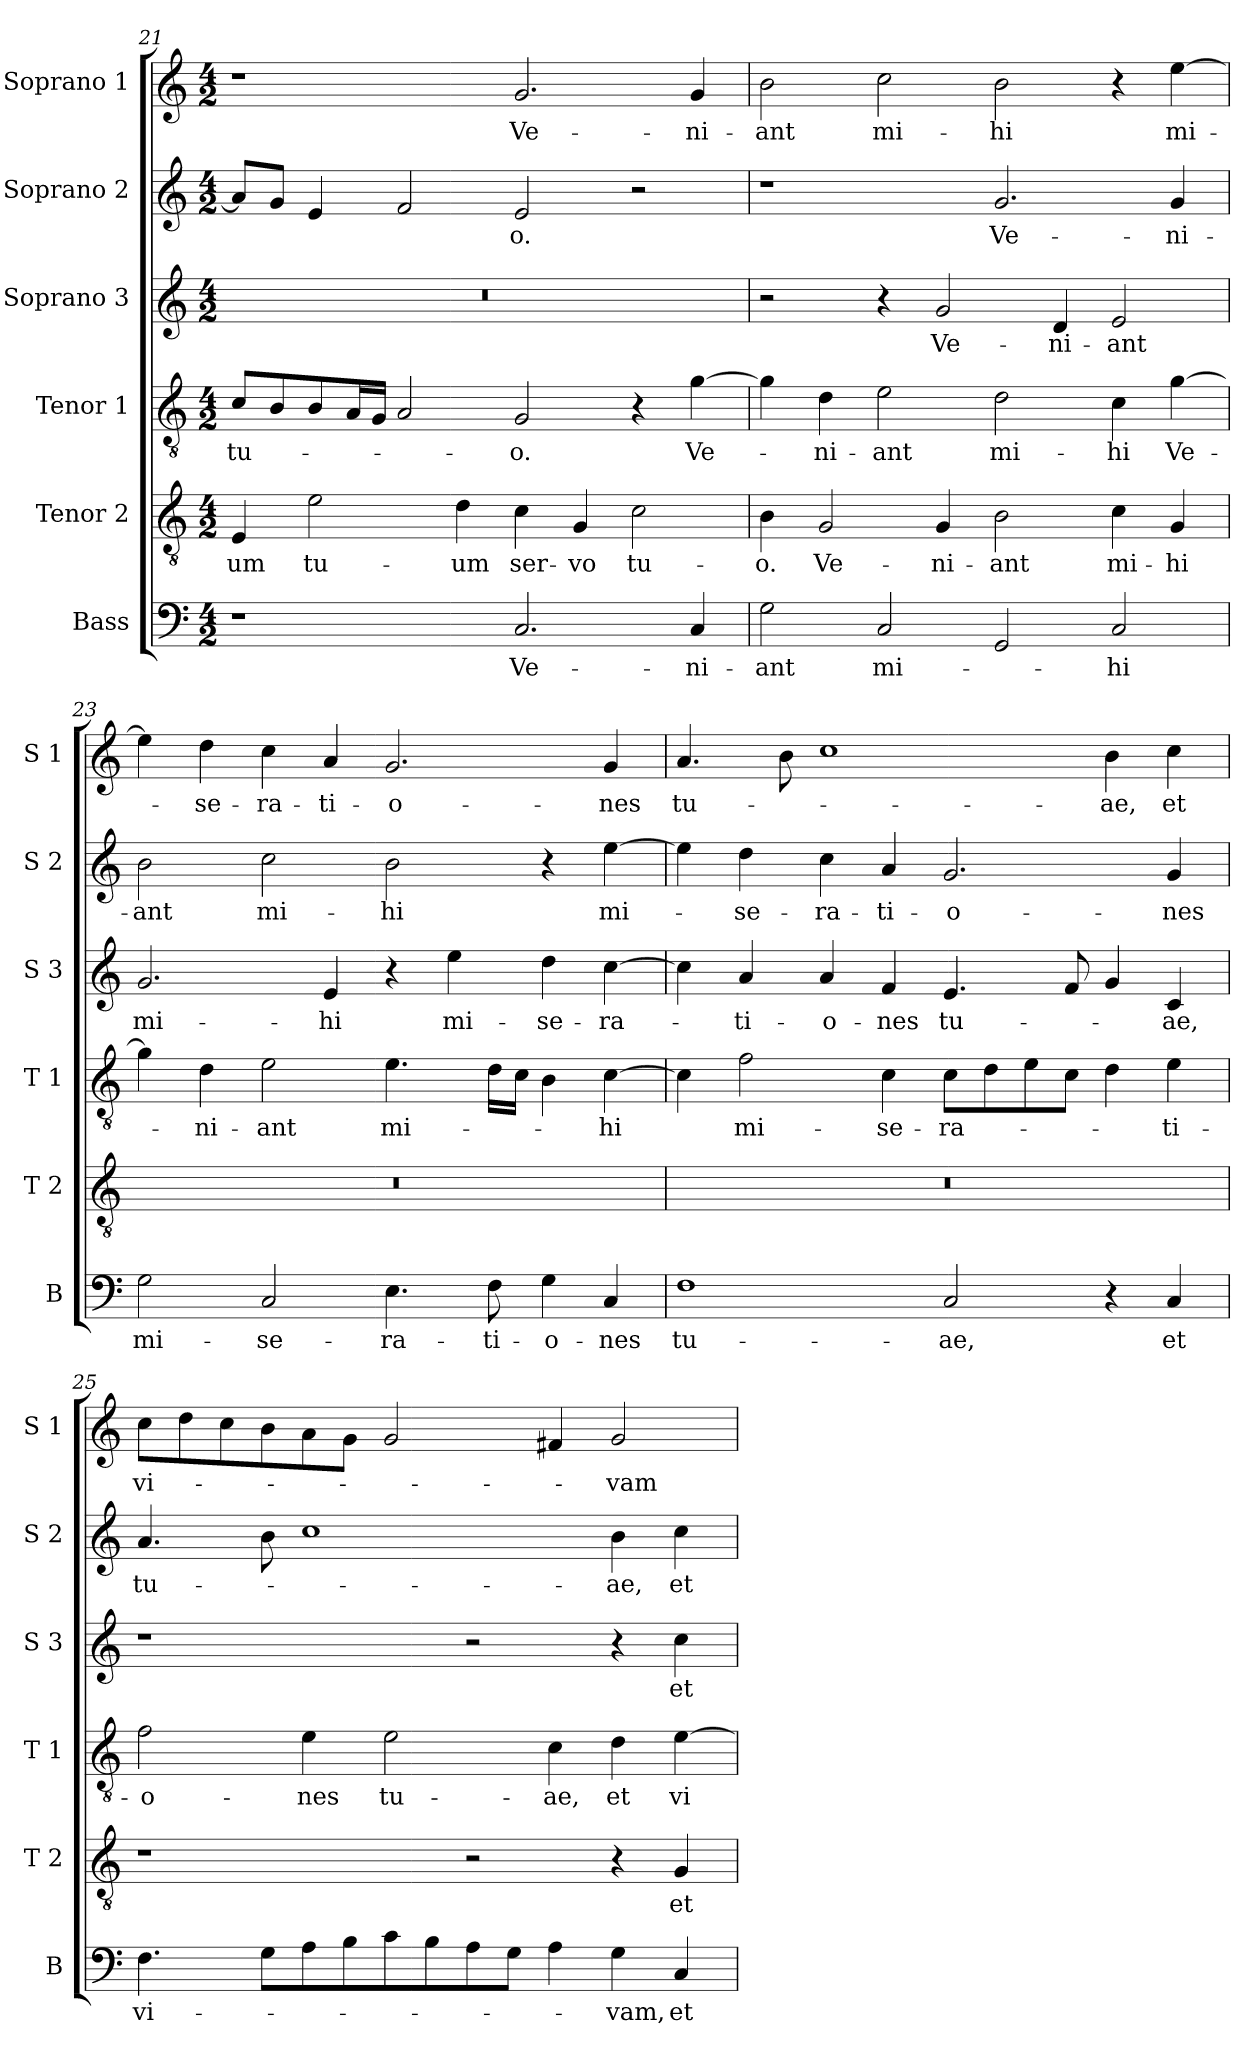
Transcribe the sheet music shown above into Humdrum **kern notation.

**kern	**text	**kern	**text	**kern	**text	**kern	**text	**kern	**text	**kern	**text
*part6	*part6	*part5	*part5	*part4	*part4	*part3	*part3	*part2	*part2	*part1	*part1
*staff6	*staff6	*staff5	*staff5	*staff4	*staff4	*staff3	*staff3	*staff2	*staff2	*staff1	*staff1
*I"Bass	*	*I"Tenor 2	*	*I"Tenor 1	*	*I"Soprano 3	*	*I"Soprano 2	*	*I"Soprano 1	*
*I'B	*	*I'T 2	*	*I'T 1	*	*I'S 3	*	*I'S 2	*	*I'S 1	*
*clefF4	*	*clefGv2	*	*clefGv2	*	*clefG2	*	*clefG2	*	*clefG2	*
*k[]	*	*k[]	*	*k[]	*	*k[]	*	*k[]	*	*k[]	*
*C:	*	*C:	*	*C:	*	*C:	*	*C:	*	*C:	*
*M4/2	*	*M4/2	*	*M4/2	*	*M4/2	*	*M4/2	*	*M4/2	*
=21	=21	=21	=21	=21	=21	=21	=21	=21	=21	=21	=21
!	!	!	!LO:LY:b	!	!LO:LY:b	!	!	!	!	!	!
1r	.	4E/	-um	8c/L	tu-	0r	.	8a/L]	.	1r	.
.	.	.	.	8B/	.	.	.	8g/J	.	.	.
!	!	!	!LO:LY:b	!	!	!	!	!	!	!	!
.	.	2e\	tu-	8B/	.	.	.	4e/	.	.	.
.	.	.	.	16A/L	.	.	.	.	.	.	.
.	.	.	.	16G/JJ	.	.	.	.	.	.	.
.	.	.	.	2A/	.	.	.	2f/	.	.	.
!	!	!	!LO:LY:b	!	!	!	!	!	!	!	!
.	.	4d\	-um	.	.	.	.	.	.	.	.
!	!LO:LY:b	!	!LO:LY:b	!	!LO:LY:b	!	!	!	!LO:LY:b	!	!LO:LY:b
2.C/	Ve-	4c\	ser-	2G/	-o.	.	.	2e/	-o.	2.g/	Ve-
!	!	!	!LO:LY:b	!	!	!	!	!	!	!	!
.	.	4G/	-vo	.	.	.	.	.	.	.	.
!	!	!	!LO:LY:b	!	!	!	!	!	!	!	!
.	.	2c\	tu-	4r	.	.	.	2r	.	.	.
!	!LO:LY:b	!	!	!	!LO:LY:b	!	!	!	!	!	!LO:LY:b
4C/	-ni-	.	.	[4g\	Ve-	.	.	.	.	4g/	-ni-
=22	=22	=22	=22	=22	=22	=22	=22	=22	=22	=22	=22
!	!LO:LY:b	!	!LO:LY:b	!	!	!	!	!	!	!	!LO:LY:b
2G\	-ant	4B\	-o.	4g\]	.	2r	.	1r	.	2b\	-ant
!	!	!	!LO:LY:b	!	!LO:LY:b	!	!	!	!	!	!
.	.	2G/	Ve-	4d\	-ni-	.	.	.	.	.	.
!	!LO:LY:b	!	!	!	!LO:LY:b	!	!	!	!	!	!LO:LY:b
2C/	mi-	.	.	2e\	-ant	4r	.	.	.	2cc\	mi-
!	!	!	!LO:LY:b	!	!	!	!LO:LY:b	!	!	!	!
.	.	4G/	-ni-	.	.	2g/	Ve-	.	.	.	.
!	!	!	!LO:LY:b	!	!LO:LY:b	!	!	!	!LO:LY:b	!	!LO:LY:b
2GG/	.	2B\	-ant	2d\	mi-	.	.	2.g/	Ve-	2b\	-hi
!	!	!	!	!	!	!	!LO:LY:b	!	!	!	!
.	.	.	.	.	.	4d/	-ni-	.	.	.	.
!	!LO:LY:b	!	!LO:LY:b	!	!LO:LY:b	!	!LO:LY:b	!	!	!	!
2C/	-hi	4c\	mi-	4c\	-hi	2e/	-ant	.	.	4r	.
!	!	!	!LO:LY:b	!	!LO:LY:b	!	!	!	!LO:LY:b	!	!LO:LY:b
.	.	4G/	-hi	[4g\	Ve-	.	.	4g/	-ni-	[4ee\	mi-
!!LO:LB:g=z
=23	=23	=23	=23	=23	=23	=23	=23	=23	=23	=23	=23
!	!LO:LY:b	!	!	!	!	!	!LO:LY:b	!	!LO:LY:b	!	!
2G\	mi-	0r	.	4g\]	.	2.g/	mi-	2b\	-ant	4ee\]	.
!	!	!	!	!	!LO:LY:b	!	!	!	!	!	!LO:LY:b
.	.	.	.	4d\	-ni-	.	.	.	.	4dd\	-se-
!	!LO:LY:b	!	!	!	!LO:LY:b	!	!	!	!LO:LY:b	!	!LO:LY:b
2C/	-se-	.	.	2e\	-ant	.	.	2cc\	mi-	4cc\	-ra-
!	!	!	!	!	!	!	!LO:LY:b	!	!	!	!LO:LY:b
.	.	.	.	.	.	4e/	-hi	.	.	4a/	-ti-
!	!LO:LY:b	!	!	!	!LO:LY:b	!	!	!	!LO:LY:b	!	!LO:LY:b
4.E\	-ra-	.	.	4.e\	mi-	4r	.	2b\	-hi	2.g/	-o-
!	!	!	!	!	!	!	!LO:LY:b	!	!	!	!
.	.	.	.	.	.	4ee\	mi-	.	.	.	.
!	!LO:LY:b	!	!	!	!	!	!	!	!	!	!
8F\	-ti-	.	.	16d\LL	.	.	.	.	.	.	.
.	.	.	.	16c\JJ	.	.	.	.	.	.	.
!	!LO:LY:b	!	!	!	!	!	!LO:LY:b	!	!	!	!
4G\	-o-	.	.	4B\	.	4dd\	-se-	4r	.	.	.
!	!LO:LY:b	!	!	!	!LO:LY:b	!	!LO:LY:b	!	!LO:LY:b	!	!LO:LY:b
4C/	-nes	.	.	[4c\	-hi	[4cc\	-ra-	[4ee\	mi-	4g/	-nes
=24	=24	=24	=24	=24	=24	=24	=24	=24	=24	=24	=24
!	!LO:LY:b	!	!	!	!	!	!	!	!	!	!LO:LY:b
1F	tu-	0r	.	4c\]	.	4cc\]	.	4ee\]	.	4.a/	tu-
!	!	!	!	!	!LO:LY:b	!	!LO:LY:b	!	!LO:LY:b	!	!
.	.	.	.	2f\	mi-	4a/	-ti-	4dd\	-se-	.	.
.	.	.	.	.	.	.	.	.	.	8b\	.
!	!	!	!	!	!	!	!LO:LY:b	!	!LO:LY:b	!	!
.	.	.	.	.	.	4a/	-o-	4cc\	-ra-	1cc	.
!	!	!	!	!	!LO:LY:b	!	!LO:LY:b	!	!LO:LY:b	!	!
.	.	.	.	4c\	-se-	4f/	-nes	4a/	-ti-	.	.
!	!LO:LY:b	!	!	!	!LO:LY:b	!	!LO:LY:b	!	!LO:LY:b	!	!
2C/	-ae,	.	.	8c\L	-ra-	4.e/	tu-	2.g/	-o-	.	.
.	.	.	.	8d\	.	.	.	.	.	.	.
.	.	.	.	8e\	.	.	.	.	.	.	.
.	.	.	.	8c\J	.	8f/	.	.	.	.	.
!	!	!	!	!	!	!	!	!	!	!	!LO:LY:b
4r	.	.	.	4d\	.	4g/	.	.	.	4b\	-ae,
!	!LO:LY:b	!	!	!	!LO:LY:b	!	!LO:LY:b	!	!LO:LY:b	!	!LO:LY:b
4C/	et	.	.	4e\	-ti-	4c/	-ae,	4g/	-nes	4cc\	et
=25	=25	=25	=25	=25	=25	=25	=25	=25	=25	=25	=25
!	!LO:LY:b	!	!	!	!LO:LY:b	!	!	!	!LO:LY:b	!	!LO:LY:b
4.F\	vi-	1r	.	2f\	-o-	1r	.	4.a/	tu-	8cc\L	vi-
.	.	.	.	.	.	.	.	.	.	8dd\	.
.	.	.	.	.	.	.	.	.	.	8cc\	.
8G\L	.	.	.	.	.	.	.	8b\	.	8b\	.
!	!	!	!	!	!LO:LY:b	!	!	!	!	!	!
8A\	.	.	.	4e\	-nes	.	.	1cc	.	8a\	.
8B\	.	.	.	.	.	.	.	.	.	8g\J	.
!	!	!	!	!	!LO:LY:b	!	!	!	!	!	!
8c\	.	.	.	2e\	tu-	.	.	.	.	2g/	.
8B\	.	.	.	.	.	.	.	.	.	.	.
8A\	.	2r	.	.	.	2r	.	.	.	.	.
8G\J	.	.	.	.	.	.	.	.	.	.	.
!	!	!	!	!	!LO:LY:b	!	!	!	!	!	!
4A\	.	.	.	4c\	-ae,	.	.	.	.	4f#X/	.
!	!LO:LY:b	!	!	!	!LO:LY:b	!	!	!	!LO:LY:b	!	!LO:LY:b
4G\	-vam,	4r	.	4d\	et	4r	.	4b\	-ae,	2g/	-vam
!	!LO:LY:b	!	!LO:LY:b	!	!LO:LY:b	!	!LO:LY:b	!	!LO:LY:b	!	!
4C/	et	4G/	et	[4e\	vi-	4cc\	et	4cc\	et	.	.
=	=	=	=	=	=	=	=	=	=	=	=
*-	*-	*-	*-	*-	*-	*-	*-	*-	*-	*-	*-
